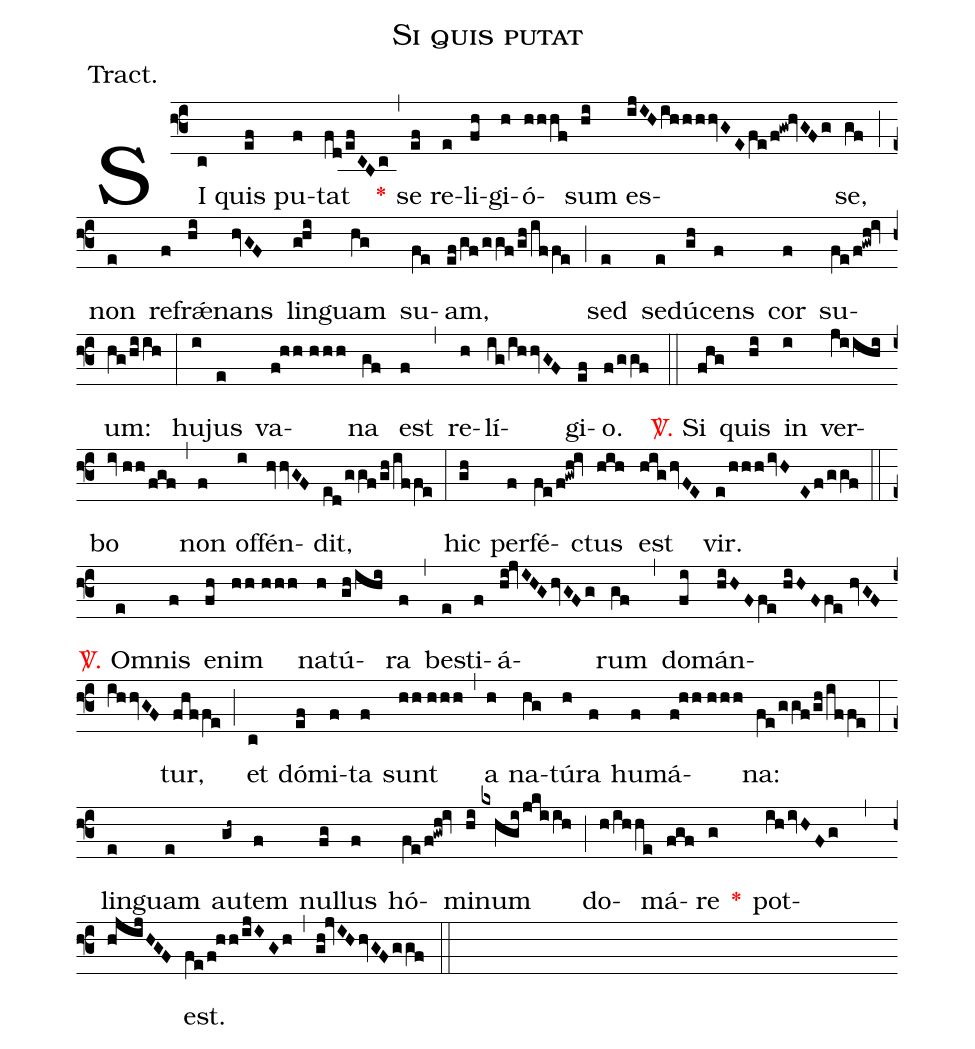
name:Si quis putat;
annotation:Tract.;
mode:II.;
office-part:Tract;
%%
(f3) SI(c) quis(ef) pu(f)tat(fd/efCBc) <v>\red{*}</v>(,) se(ef) re(e)li(fh)gi(h)ó(hhhf)sum(hi) es(ijIHihhhhvGEfe/f!gw!hvGFg)se,(gf) (;) non(e) re(f)fr<sp>'ae</sp>(hi)nans(hvGF) lin(g!hi)guam(hg) su(fe)am,(ef/gf/ggf/gh/iffe) (;) sed(e) se(e)dú(gh)cens(f) cor(f) su(fe/f!gwh!iv)um:(hg/hiih) (:) hu(i)jus(e) va(f!hh//hhh)na(gf) est(f) (,) re(h)lí(ig/ihhvGF)gi(ef)o.(f/ggf) (::) <v>\red{\Vbar.}</v> Si(fhg) quis(hi) in(i) ver(jiihi)bo(iv//hh/fgf) (,) non(f) of(i)fén(hvvGF)dit,(ed/ggf/gh/iffe) (:) hic(gh) per(f)fé(fe/f!gwh!iv)ctus(hih) est(hig/hvFE) vir.(e/hhhivHEf/ggf) (::) <v>\red{\Vbar.}</v> O(e)mnis(f) e(fh)nim(hh//hhh) na(h)tú(gh/ihi)ra(f) (,) be(e)sti(f)á(hi!jvIHGhvGFg)rum(gf) (,) do(fi)mán(hiHFfe//hiHFfe//hvGF/ihhvGF)tur,(fhffe) (;) et(c) dó(ef)mi(f)ta(f) sunt(hh//hhh) (,) a(h) na(hg)tú(h)ra(f) hu(f)má(f!hh//hhh)na:(fe/ggf/gh/iffe) (:) lin(e)guam(e) au(gh~)tem(f) nul(fg)lus(f) hó(fe/f!gwh!iv)mi(hi)num(kxhgi/jkiih) (;) do(h/ihhe)má(fgf)re(g) <v>\red{*}</v>() pot(ih/ivHFg , hjijHGF)est.(fe/f!hh/ijIGh) (,) (gh!jvIHhvGFggf) (::)
